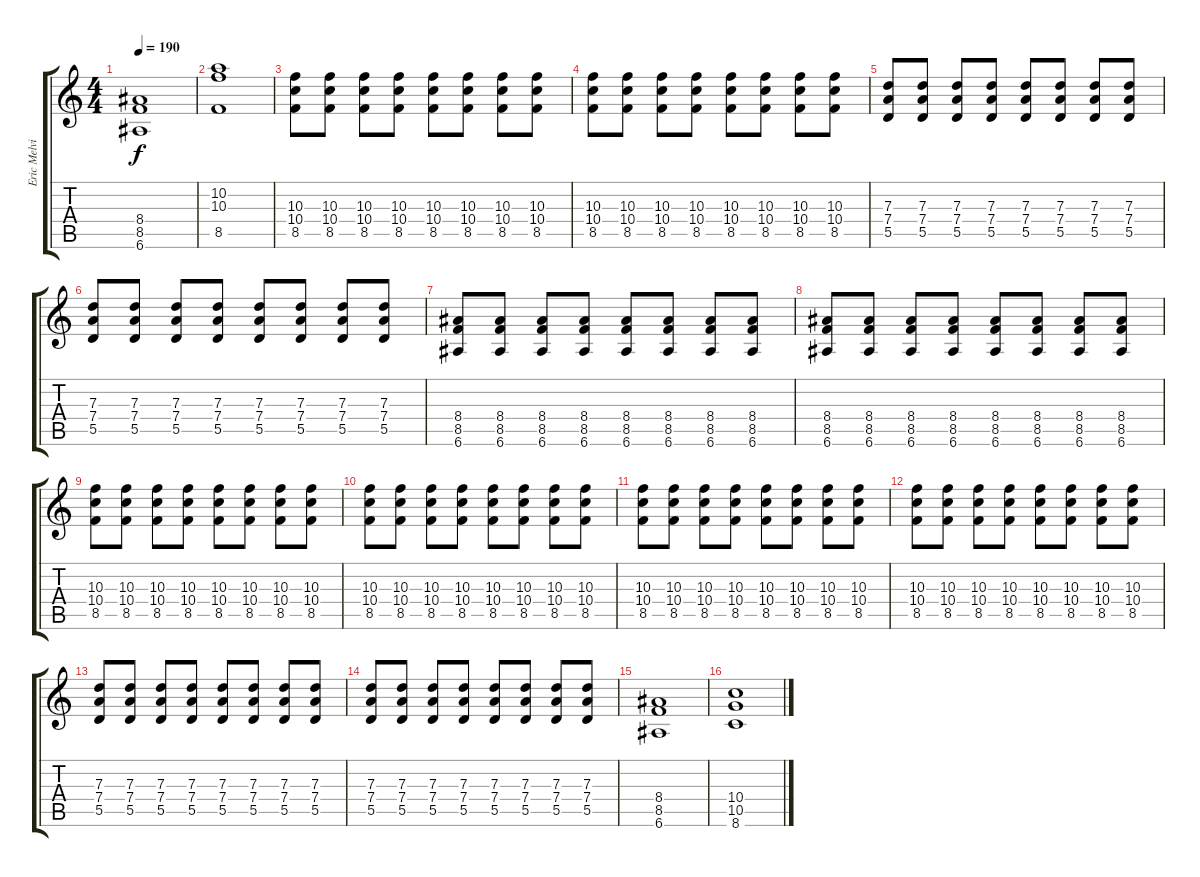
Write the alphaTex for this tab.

\track ("Eric Melvin" "Eric Melvi") {instrument overdrivenguitar}
\staff {score tabs}
\tuning (E4 B3 G3 D3 A2 E2) {hide}
\ts (4 4)
\tempo 190
\clef g2
\ks c
(8.4 8.5 6.6).1{dy f} |
(10.2 10.3 8.5).1 |
(10.3 10.4 8.5).8 (10.3 10.4 8.5).8 (10.3 10.4 8.5).8 (10.3 10.4 8.5).8 (10.3 10.4 8.5).8 (10.3 10.4 8.5).8 (10.3 10.4 8.5).8 (10.3 10.4 8.5).8 |
(10.3 10.4 8.5).8 (10.3 10.4 8.5).8 (10.3 10.4 8.5).8 (10.3 10.4 8.5).8 (10.3 10.4 8.5).8 (10.3 10.4 8.5).8 (10.3 10.4 8.5).8 (10.3 10.4 8.5).8 |
(7.3 7.4 5.5).8 (7.3 7.4 5.5).8 (7.3 7.4 5.5).8 (7.3 7.4 5.5).8 (7.3 7.4 5.5).8 (7.3 7.4 5.5).8 (7.3 7.4 5.5).8 (7.3 7.4 5.5).8 |
(7.3 7.4 5.5).8 (7.3 7.4 5.5).8 (7.3 7.4 5.5).8 (7.3 7.4 5.5).8 (7.3 7.4 5.5).8 (7.3 7.4 5.5).8 (7.3 7.4 5.5).8 (7.3 7.4 5.5).8 |
(8.4 8.5 6.6).8 (8.4 8.5 6.6).8 (8.4 8.5 6.6).8 (8.4 8.5 6.6).8 (8.4 8.5 6.6).8 (8.4 8.5 6.6).8 (8.4 8.5 6.6).8 (8.4 8.5 6.6).8 |
(8.4 8.5 6.6).8 (8.4 8.5 6.6).8 (8.4 8.5 6.6).8 (8.4 8.5 6.6).8 (8.4 8.5 6.6).8 (8.4 8.5 6.6).8 (8.4 8.5 6.6).8 (8.4 8.5 6.6).8 |
(10.3 10.4 8.5).8 (10.3 10.4 8.5).8 (10.3 10.4 8.5).8 (10.3 10.4 8.5).8 (10.3 10.4 8.5).8 (10.3 10.4 8.5).8 (10.3 10.4 8.5).8 (10.3 10.4 8.5).8 |
(10.3 10.4 8.5).8 (10.3 10.4 8.5).8 (10.3 10.4 8.5).8 (10.3 10.4 8.5).8 (10.3 10.4 8.5).8 (10.3 10.4 8.5).8 (10.3 10.4 8.5).8 (10.3 10.4 8.5).8 |
(10.3 10.4 8.5).8 (10.3 10.4 8.5).8 (10.3 10.4 8.5).8 (10.3 10.4 8.5).8 (10.3 10.4 8.5).8 (10.3 10.4 8.5).8 (10.3 10.4 8.5).8 (10.3 10.4 8.5).8 |
(10.3 10.4 8.5).8 (10.3 10.4 8.5).8 (10.3 10.4 8.5).8 (10.3 10.4 8.5).8 (10.3 10.4 8.5).8 (10.3 10.4 8.5).8 (10.3 10.4 8.5).8 (10.3 10.4 8.5).8 |
(7.3 7.4 5.5).8 (7.3 7.4 5.5).8 (7.3 7.4 5.5).8 (7.3 7.4 5.5).8 (7.3 7.4 5.5).8 (7.3 7.4 5.5).8 (7.3 7.4 5.5).8 (7.3 7.4 5.5).8 |
(7.3 7.4 5.5).8 (7.3 7.4 5.5).8 (7.3 7.4 5.5).8 (7.3 7.4 5.5).8 (7.3 7.4 5.5).8 (7.3 7.4 5.5).8 (7.3 7.4 5.5).8 (7.3 7.4 5.5).8 |
(8.4 8.5 6.6).1 |
(10.4 10.5 8.6).1
